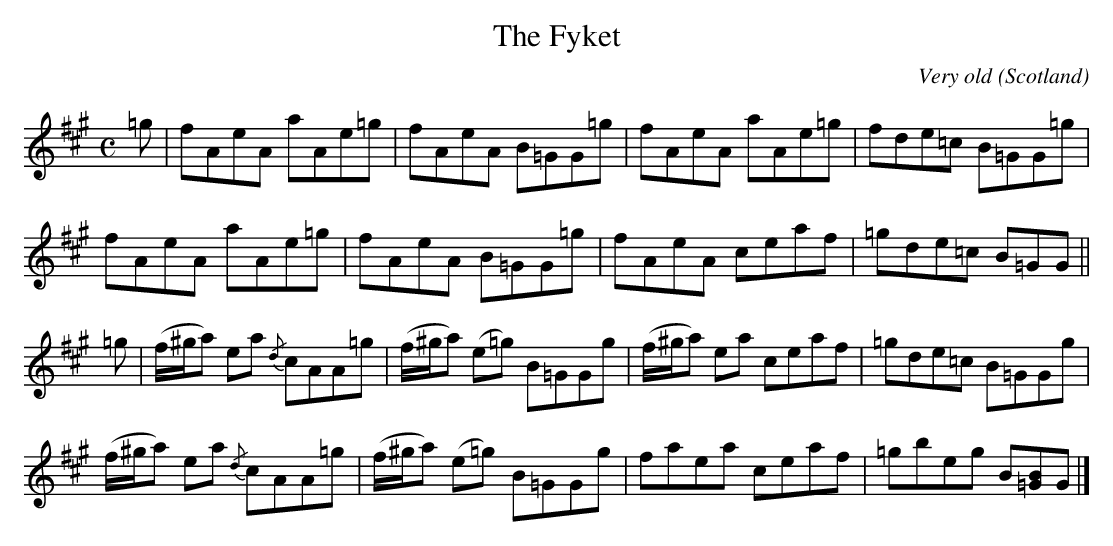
X:1
T:The Fyket
C:Very old
O:Scotland
M:C
L:1/8
K:A
=g | fAeA aAe=g | fAeA B=GG=g | fAeA aAe=g | fde=c B=GG=g |
fAeA aAe=g | fAeA B=GG=g | fAeA ceaf | =gde=c B=GG ||
=g | (f/2^g/2a) ea {/d}cAA=g | (f/2^g/2a) (e=g) B=GGg | (f/2^g/2a) ea ceaf | =gde=c B=GGg |
(f/2^g/2a) ea {/d}cAA=g | (f/2^g/2a) (e=g) B=GGg | faea ceaf | =gbeg B[=GB]G |]
